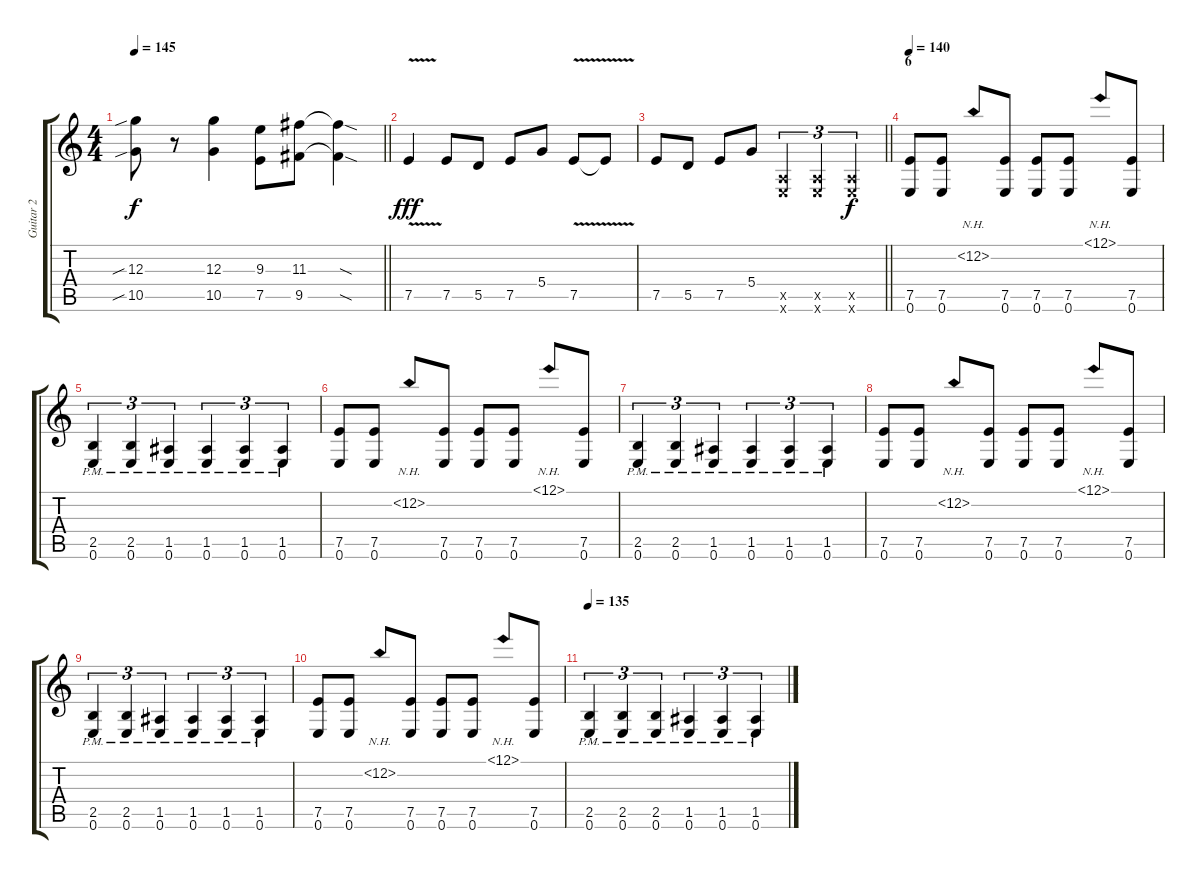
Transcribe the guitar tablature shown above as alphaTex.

\track ("Guitar 2" "Guitar 2") {instrument distortionguitar}
\staff {score tabs}
\tuning (E4 B3 G3 D3 A2 E2) {hide}
\ts (4 4)
\tempo 145
\clef g2
\barLineRight lightlight
\ks c
(12.3{sib} 10.5{sib}).8{dy f} r.8 (12.3 10.5).4 (9.3 7.5).8 (11.3 9.5).8 (11.3{sod t} 9.5{sod t}).4 |
7.5{v}.4{dy fff} 7.5.8 5.5.8 7.5.8 5.4.8 7.5{v}.8 7.5{t}.8 |
\barLineRight lightlight
7.5.8 5.5.8 7.5.8 5.4.8 (0.5{x} 0.6{x}).4{tu (3 2)} (0.5{x} 0.6{x}).4{tu (3 2)} (0.5{x} 0.6{x}).4{tu (3 2) dy f} |
\section ("" "6")
\tempo 140
(7.5 0.6).8{volume 13} (7.5 0.6).8 12.2{nh}.8 (7.5 0.6).8 (7.5 0.6).8 (7.5 0.6).8 12.1{nh}.8 (7.5 0.6).8 |
(2.5{pm} 0.6{pm}).4{tu (3 2)} (2.5{pm} 0.6{pm}).4{tu (3 2)} (1.5{pm} 0.6{pm}).4{tu (3 2)} (1.5{pm} 0.6{pm}).4{tu (3 2)} (1.5{pm} 0.6{pm}).4{tu (3 2)} (1.5{pm} 0.6{pm}).4{tu (3 2)} |
(7.5 0.6).8{volume 13} (7.5 0.6).8 12.2{nh}.8 (7.5 0.6).8 (7.5 0.6).8 (7.5 0.6).8 12.1{nh}.8 (7.5 0.6).8 |
(2.5{pm} 0.6{pm}).4{tu (3 2)} (2.5{pm} 0.6{pm}).4{tu (3 2)} (1.5{pm} 0.6{pm}).4{tu (3 2)} (1.5{pm} 0.6{pm}).4{tu (3 2)} (1.5{pm} 0.6{pm}).4{tu (3 2)} (1.5{pm} 0.6{pm}).4{tu (3 2)} |
(7.5 0.6).8{volume 13} (7.5 0.6).8 12.2{nh}.8 (7.5 0.6).8 (7.5 0.6).8 (7.5 0.6).8 12.1{nh}.8 (7.5 0.6).8 |
(2.5{pm} 0.6{pm}).4{tu (3 2)} (2.5{pm} 0.6{pm}).4{tu (3 2)} (1.5{pm} 0.6{pm}).4{tu (3 2)} (1.5{pm} 0.6{pm}).4{tu (3 2)} (1.5{pm} 0.6{pm}).4{tu (3 2)} (1.5{pm} 0.6{pm}).4{tu (3 2)} |
(7.5 0.6).8{volume 13} (7.5 0.6).8 12.2{nh}.8 (7.5 0.6).8 (7.5 0.6).8 (7.5 0.6).8 12.1{nh}.8 (7.5 0.6).8 |
\tempo 135
(2.5{pm} 0.6{pm}).4{tu (3 2)} (2.5{pm} 0.6{pm}).4{tu (3 2)} (2.5{pm} 0.6{pm}).4{tu (3 2)} (1.5{pm} 0.6{pm}).4{tu (3 2)} (1.5{pm} 0.6{pm}).4{tu (3 2)} (1.5{pm} 0.6{pm}).4{tu (3 2)}
